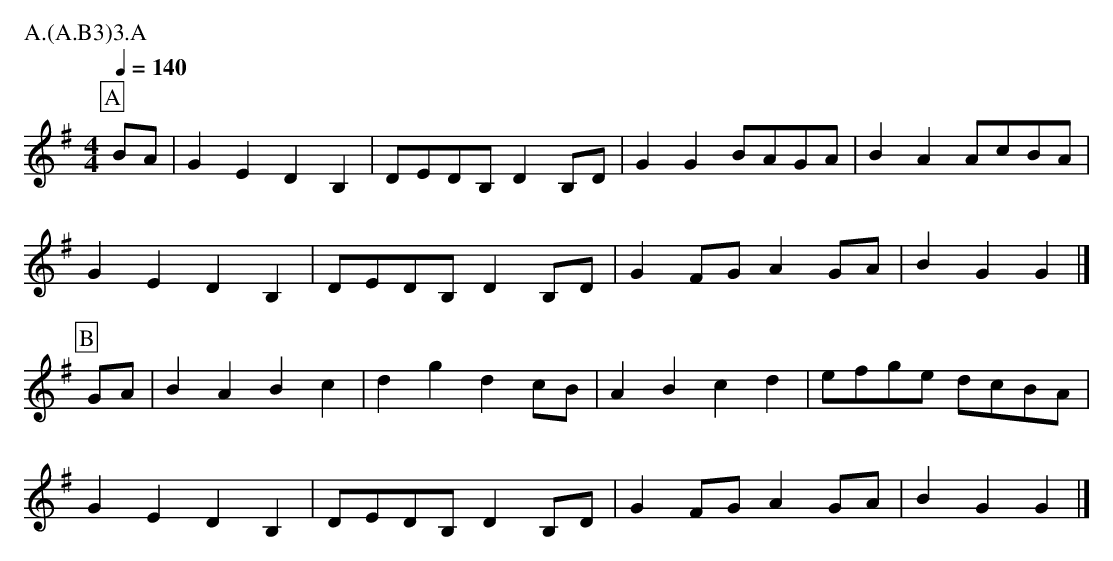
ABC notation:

X:1
T:Rose Tree Bampton
W:
W: Banbury Bill and The Rose Tree are the same dance
M:4/4
L:1/8
Q:1/4=140
P:A.(A.B3)3.A
K:Gmaj
P:A
BA|G2 E2 D2B,2|DEDB, D2B,D|G2G2 BAGA|B2A2 AcBA|
G2 E2 D2B,2|DEDB, D2B,D|G2FG A2GA|B2G2 G2 |]
P:B
GA|B2 A2 B2c2 |d2g2 d2cB |A2B2 c2d2|efge dcBA|
G2E2 D2B,2|DEDB, D2B,D|G2FG A2GA|B2G2 G2 |]
